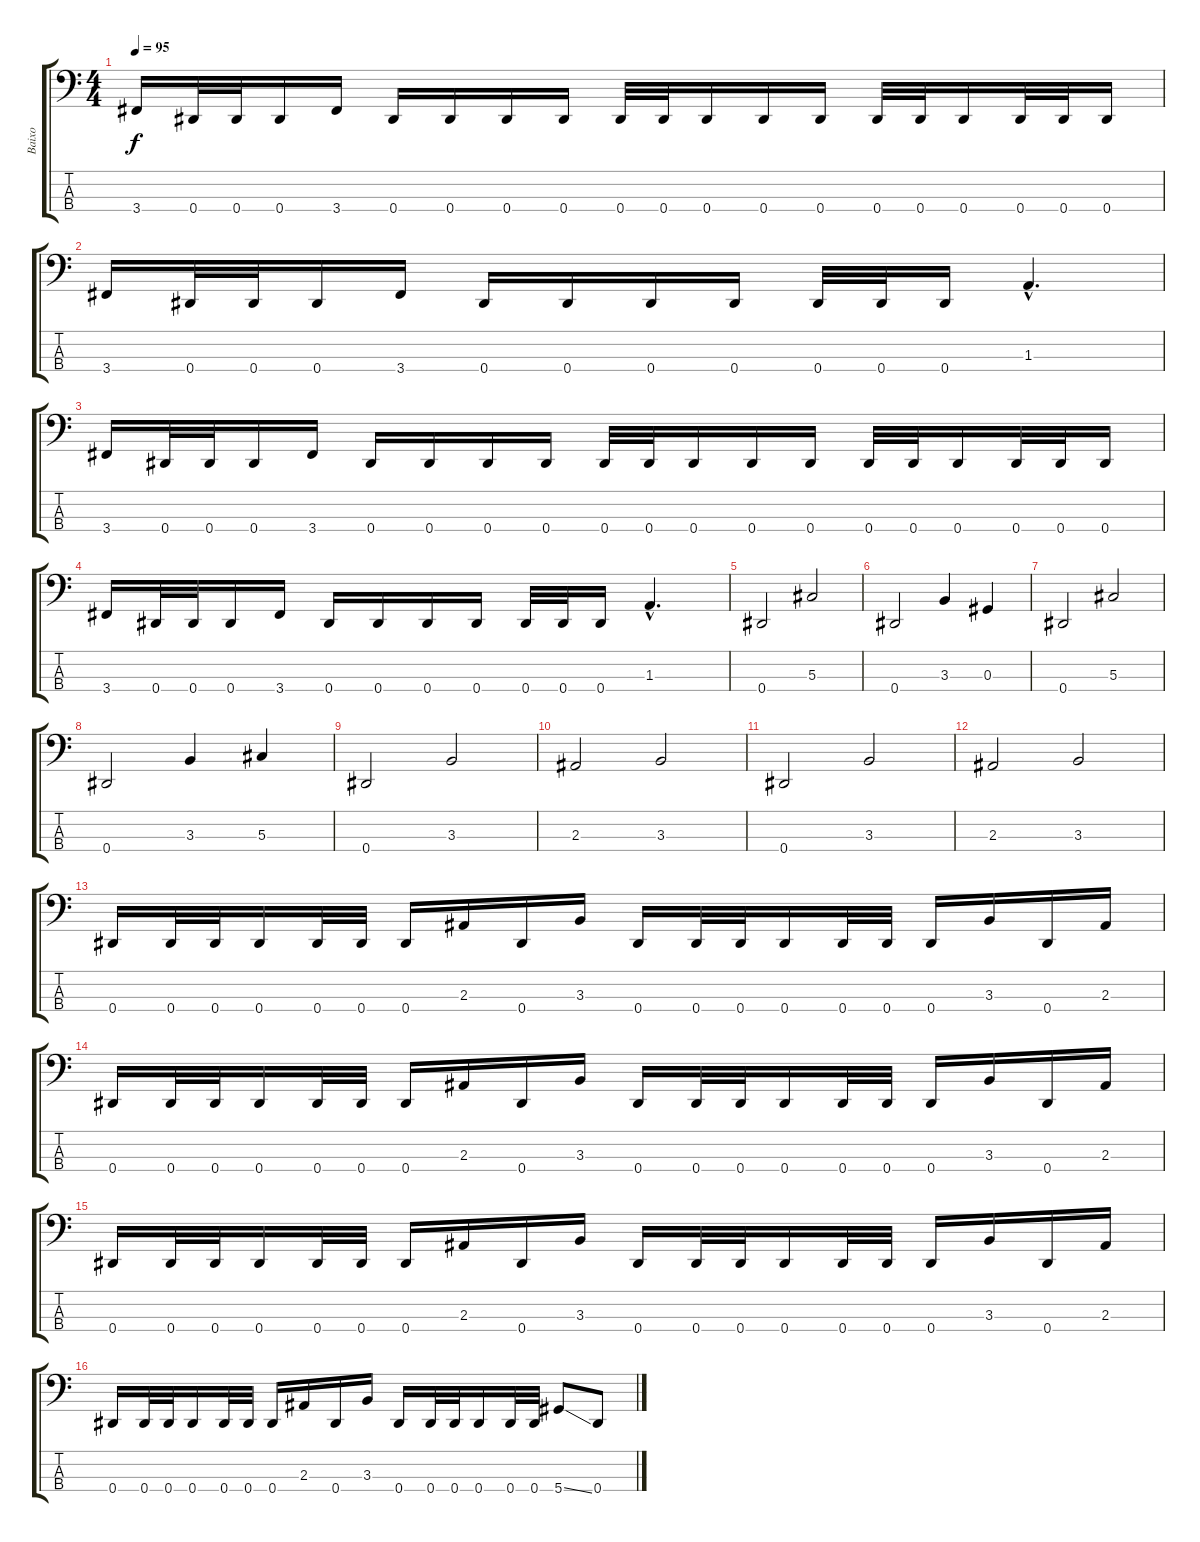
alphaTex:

\track ("Baixo" "Baixo") {instrument electricbassfinger}
\staff {score tabs}
\tuning (Gb2 Db2 Ab1 Eb1) {hide}
\ts (4 4)
\tempo 95
\clef f4
\ks c
3.4.16{dy f} 0.4.32 0.4.32 0.4.16 3.4.16 0.4.16 0.4.16 0.4.16 0.4.16 0.4.32 0.4.32 0.4.16 0.4.16 0.4.16 0.4.32 0.4.32 0.4.16 0.4.32 0.4.32 0.4.16 |
3.4.16 0.4.32 0.4.32 0.4.16 3.4.16 0.4.16 0.4.16 0.4.16 0.4.16 0.4.32 0.4.32 0.4.16 1.3{hac}.4{d} |
3.4.16 0.4.32 0.4.32 0.4.16 3.4.16 0.4.16 0.4.16 0.4.16 0.4.16 0.4.32 0.4.32 0.4.16 0.4.16 0.4.16 0.4.32 0.4.32 0.4.16 0.4.32 0.4.32 0.4.16 |
3.4.16 0.4.32 0.4.32 0.4.16 3.4.16 0.4.16 0.4.16 0.4.16 0.4.16 0.4.32 0.4.32 0.4.16 1.3{hac}.4{d} |
0.4.2 5.3.2 |
0.4.2 3.3.4 0.3.4 |
0.4.2 5.3.2 |
0.4.2 3.3.4 5.3.4 |
0.4.2 3.3.2 |
2.3.2 3.3.2 |
0.4.2 3.3.2 |
2.3.2 3.3.2 |
0.4.16 0.4.32 0.4.32 0.4.16 0.4.32 0.4.32 0.4.16 2.3.16 0.4.16 3.3.16 0.4.16 0.4.32 0.4.32 0.4.16 0.4.32 0.4.32 0.4.16 3.3.16 0.4.16 2.3.16 |
0.4.16 0.4.32 0.4.32 0.4.16 0.4.32 0.4.32 0.4.16 2.3.16 0.4.16 3.3.16 0.4.16 0.4.32 0.4.32 0.4.16 0.4.32 0.4.32 0.4.16 3.3.16 0.4.16 2.3.16 |
0.4.16 0.4.32 0.4.32 0.4.16 0.4.32 0.4.32 0.4.16 2.3.16 0.4.16 3.3.16 0.4.16 0.4.32 0.4.32 0.4.16 0.4.32 0.4.32 0.4.16 3.3.16 0.4.16 2.3.16 |
0.4.16 0.4.32 0.4.32 0.4.16 0.4.32 0.4.32 0.4.16 2.3.16 0.4.16 3.3.16 0.4.16 0.4.32 0.4.32 0.4.16 0.4.32 0.4.32 5.4{ss}.8 0.4.8
